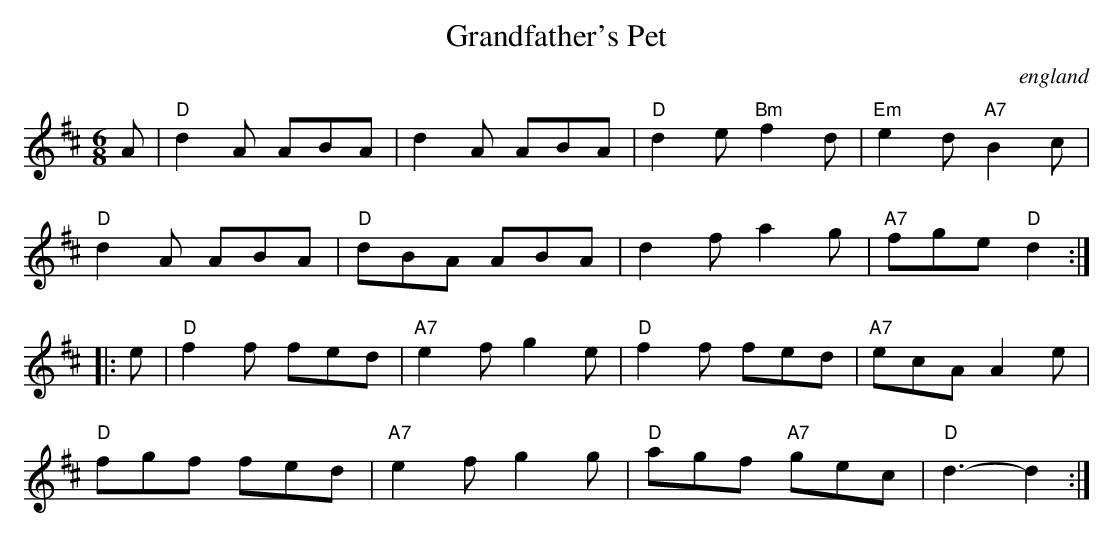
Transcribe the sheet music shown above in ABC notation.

X:1
T:Grandfather's Pet
O:england
M:6/8
K:D
A|"D"d2A ABA|d2A ABA|"D"d2e "Bm"f2d|"Em"e2d "A7"B2c|
"D"d2A ABA|"D"dBA ABA|d2f a2g|"A7"fge "D"d2::
e|"D"f2f fed|"A7"e2f g2e|"D"f2f fed|"A7"ecA A2e|
"D"fgf fed|"A7"e2f g2g|"D"agf "A7"gec|"D"d3 -d2:|
